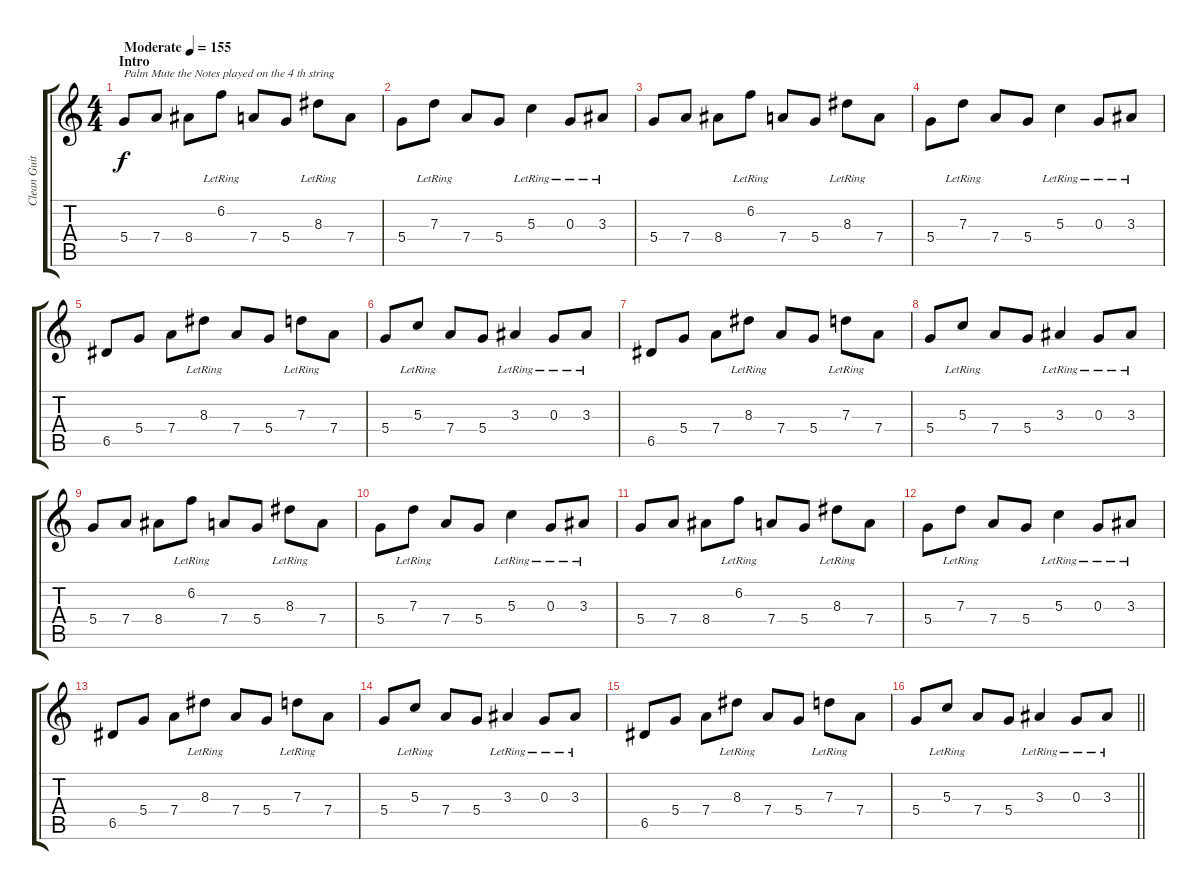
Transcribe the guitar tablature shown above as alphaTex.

\track ("Clean Guitar" "Clean Guit") {instrument electricguitarmuted}
\staff {score tabs}
\tuning (E4 B3 G3 D3 A2 E2) {hide}
\ts (4 4)
\section ("" "Intro")
\tempo (155 "Moderate")
\clef g2
\ks c
5.4.8{txt "Palm Mute the Notes played on the 4 th string" dy f instrument electricguitarmuted} 7.4.8 8.4.8 6.2{lr}.8 7.4.8 5.4.8 8.3{lr}.8 7.4.8 |
5.4.8 7.3{lr}.8 7.4.8 5.4.8 5.3{lr}.4 0.3{lr}.8 3.3{lr}.8 |
5.4.8 7.4.8 8.4.8 6.2{lr}.8 7.4.8 5.4.8 8.3{lr}.8 7.4.8 |
5.4.8 7.3{lr}.8 7.4.8 5.4.8 5.3{lr}.4 0.3{lr}.8 3.3{lr}.8 |
6.5.8 5.4.8 7.4.8 8.3{lr}.8 7.4.8 5.4.8 7.3{lr}.8 7.4.8 |
5.4.8 5.3{lr}.8 7.4.8 5.4.8 3.3{lr}.4 0.3{lr}.8 3.3{lr}.8 |
6.5.8 5.4.8 7.4.8 8.3{lr}.8 7.4.8 5.4.8 7.3{lr}.8 7.4.8 |
5.4.8 5.3{lr}.8 7.4.8 5.4.8 3.3{lr}.4 0.3{lr}.8 3.3{lr}.8 |
5.4.8 7.4.8 8.4.8 6.2{lr}.8 7.4.8 5.4.8 8.3{lr}.8 7.4.8 |
5.4.8 7.3{lr}.8 7.4.8 5.4.8 5.3{lr}.4 0.3{lr}.8 3.3{lr}.8 |
5.4.8 7.4.8 8.4.8 6.2{lr}.8 7.4.8 5.4.8 8.3{lr}.8 7.4.8 |
5.4.8 7.3{lr}.8 7.4.8 5.4.8 5.3{lr}.4 0.3{lr}.8 3.3{lr}.8 |
6.5.8 5.4.8 7.4.8 8.3{lr}.8 7.4.8 5.4.8 7.3{lr}.8 7.4.8 |
5.4.8 5.3{lr}.8 7.4.8 5.4.8 3.3{lr}.4 0.3{lr}.8 3.3{lr}.8 |
6.5.8 5.4.8 7.4.8 8.3{lr}.8 7.4.8 5.4.8 7.3{lr}.8 7.4.8 |
\barLineRight lightlight
5.4.8 5.3{lr}.8 7.4.8 5.4.8 3.3{lr}.4 0.3{lr}.8 3.3{lr}.8
